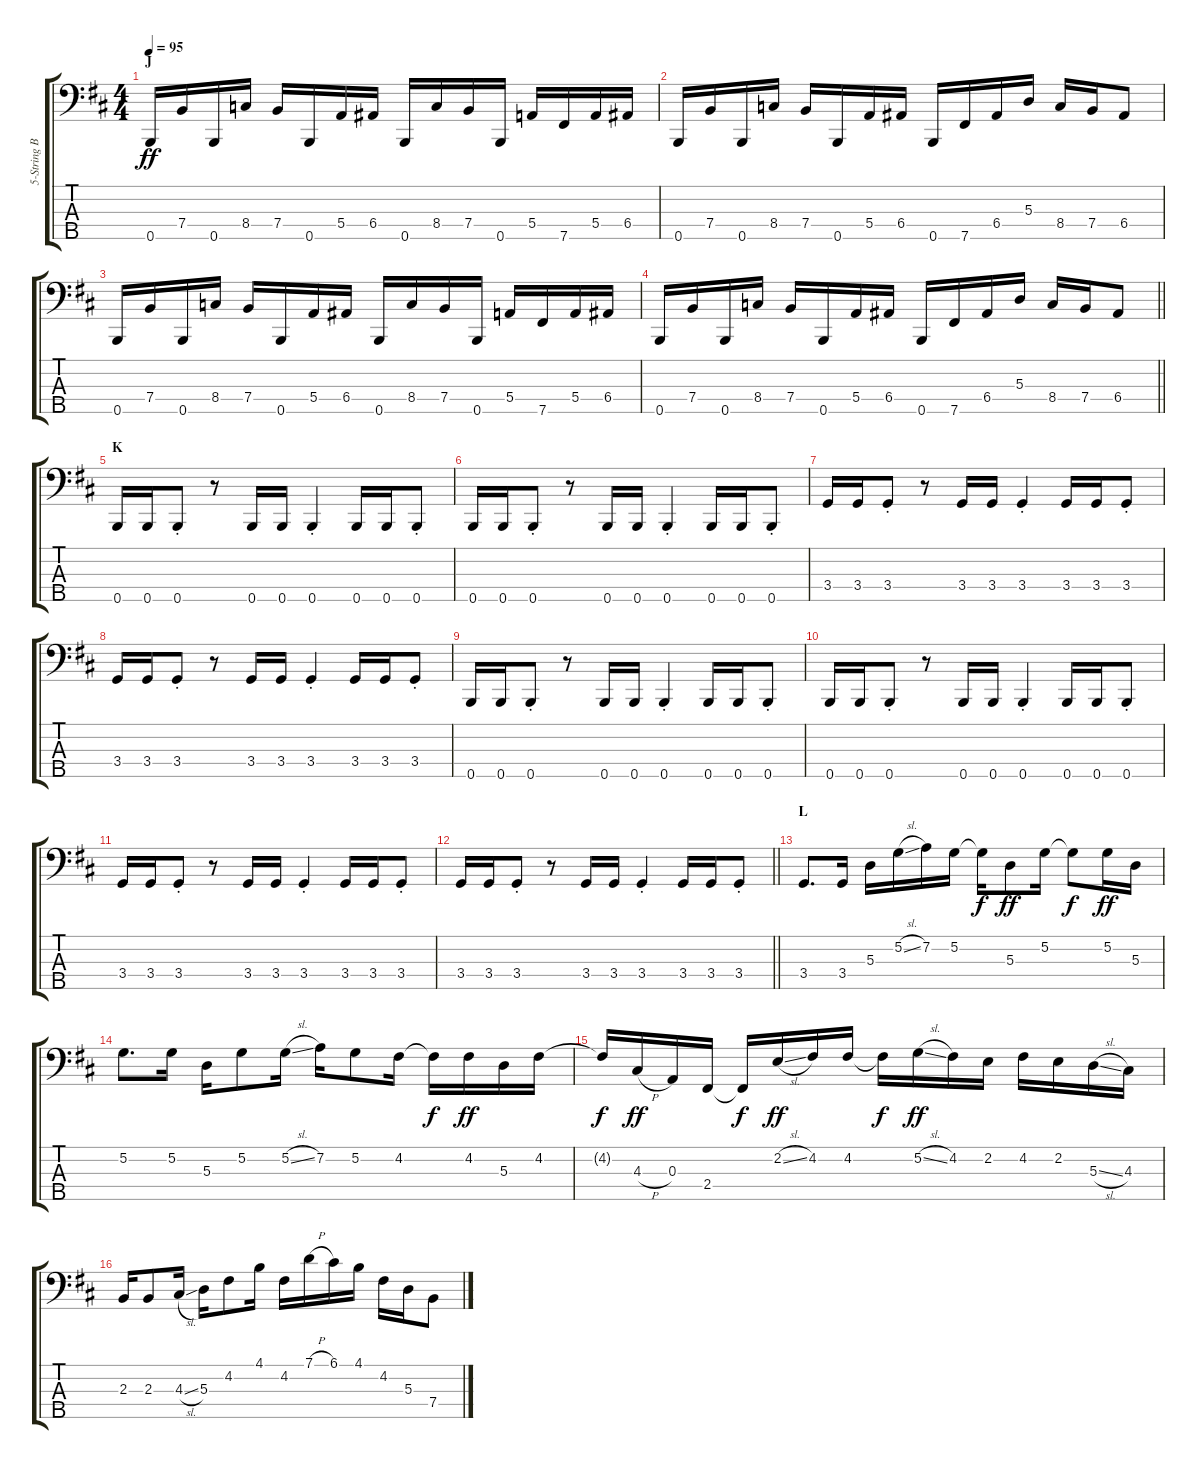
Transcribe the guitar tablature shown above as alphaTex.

\track ("5-String Bass" "5-String B") {instrument electricbasspick}
\staff {score tabs}
\tuning (G2 D2 A1 E1 B0) {hide}
\ts (4 4)
\section ("" "J")
\tempo 95
\clef f4
\ks d
0.5.16{dy ff} 7.4.16 0.5.16 8.4.16 7.4.16 0.5.16 5.4.16 6.4.16 0.5.16 8.4.16 7.4.16 0.5.16 5.4.16 7.5.16 5.4.16 6.4.16 |
0.5.16 7.4.16 0.5.16 8.4.16 7.4.16 0.5.16 5.4.16 6.4.16 0.5.16 7.5.16 6.4.16 5.3.16 8.4.16 7.4.16 6.4.8 |
0.5.16 7.4.16 0.5.16 8.4.16 7.4.16 0.5.16 5.4.16 6.4.16 0.5.16 8.4.16 7.4.16 0.5.16 5.4.16 7.5.16 5.4.16 6.4.16 |
\barLineRight lightlight
0.5.16 7.4.16 0.5.16 8.4.16 7.4.16 0.5.16 5.4.16 6.4.16 0.5.16 7.5.16 6.4.16 5.3.16 8.4.16 7.4.16 6.4.8 |
\section ("" "K")
0.5.16 0.5.16 0.5{st}.8 r.8 0.5.16 0.5.16 0.5{st}.4 0.5.16 0.5.16 0.5{st}.8 |
0.5.16 0.5.16 0.5{st}.8 r.8 0.5.16 0.5.16 0.5{st}.4 0.5.16 0.5.16 0.5{st}.8 |
3.4.16 3.4.16 3.4{st}.8 r.8 3.4.16 3.4.16 3.4{st}.4 3.4.16 3.4.16 3.4{st}.8 |
3.4.16 3.4.16 3.4{st}.8 r.8 3.4.16 3.4.16 3.4{st}.4 3.4.16 3.4.16 3.4{st}.8 |
0.5.16 0.5.16 0.5{st}.8 r.8 0.5.16 0.5.16 0.5{st}.4 0.5.16 0.5.16 0.5{st}.8 |
0.5.16 0.5.16 0.5{st}.8 r.8 0.5.16 0.5.16 0.5{st}.4 0.5.16 0.5.16 0.5{st}.8 |
3.4.16 3.4.16 3.4{st}.8 r.8 3.4.16 3.4.16 3.4{st}.4 3.4.16 3.4.16 3.4{st}.8 |
\barLineRight lightlight
3.4.16 3.4.16 3.4{st}.8 r.8 3.4.16 3.4.16 3.4{st}.4 3.4.16 3.4.16 3.4{st}.8 |
\section ("" "L")
3.4.8{d} 3.4.16 5.3.16 5.2{sl}.16 7.2.16 5.2.16 5.2{t}.16{dy f} 5.3.8{dy ff} 5.2.16 5.2{t}.8{dy f} 5.2.16{dy ff} 5.3.16 |
5.2.8{d} 5.2.16 5.3.16 5.2.8 5.2{sl}.16 7.2.16 5.2.8 4.2.16 4.2{t}.16{dy f} 4.2.16{dy ff} 5.3.16 4.2.16 |
4.2{t}.16{dy f} 4.3{h}.16{dy ff} 0.3.16 2.4.16 2.4{t}.16{dy f} 2.2{sl}.16{dy ff} 4.2.16 4.2.16 4.2{t}.16{dy f} 5.2{sl}.16{dy ff} 4.2.16 2.2.16 4.2.16 2.2.16 5.3{sl}.16 4.3.16 |
2.3.16 2.3.8 4.3{sl}.16 5.3.16 4.2.8 4.1.16 4.2.16 7.1{h}.16 6.1.16 4.1.16 4.2.16 5.3.16 7.4.8
